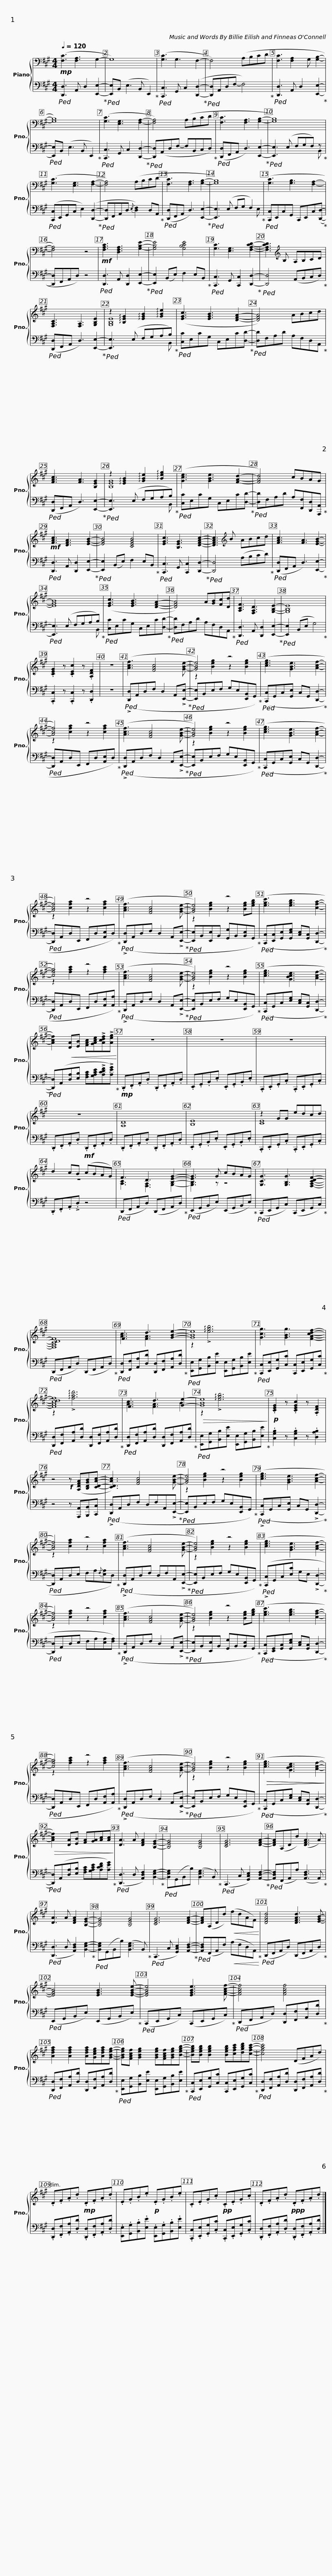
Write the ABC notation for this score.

X:1
%%score { ( 1 4 ) | ( 2 3 ) }
L:1/8
Q:1/4=120
M:4/4
I:linebreak $
K:A
V:1 bass
V:4 bass
V:2 bass
V:3 bass
V:1
!mp! ([F,C]3 [F,A,]3 G,2- | G,8) | ([G,C]3 G,3 F,2- | F,4) (A,B,CD | [F,C]3 [F,A,]2 G, [G,B,]2- | %5
 [G,B,]8) |$ ([G,C]3 [E,G,]3 [F,A,]2- | [F,A,]4) (A,B,CD | [F,C]3 [F,A,]3 [G,B,]2- | [G,B,]8) | %10
 ([G,C]3 [E,G,]3 [F,A,]2- | [F,A,]4) (A,B,CD |$ [F,C]3 [F,A,]3 [G,B,]2- | [G,B,]8) | ([G,C]3 [G,B,]3 [F,A,]2- | %15
 [F,A,]4) z4 |!mf! [F,A,C]3 [D,F,A,]3 [G,B,E]2- | [G,B,E]4 [G,B,CE]4 | [G,C]3 [E,G,]3 [F,A,CD]2- |$ [F,A,CD]3[K:treble] B, A,B,CD | %20
 [F,A,C]3 [F,A,]3 [G,B,E]2- | z2 !arpeggio![B,EG]2 !arpeggio![EGB]2 !arpeggio![GBe]2 | ([EGc]3 [EGB]3 [DFA]2- | [DFA]4) ABcd |$ [FAc]3 [FA]3 [B,EG]2- | %25
 z2 !arpeggio![EGB]2 !arpeggio![GBe]2 !arpeggio![Beg]2 | ([Gce]3 [GBe]3 [FAd]2- | [FAd]4) cBAG |!mf! [FAc]3 [DFA]3 [EGB]2- | [EGB]4 [CEGB]4 |$ %30
 [EGc]3 [B,EG]3 [DFAc]2- | [DFAc]3[K:treble] B ABcd | [FAc]3 [FA]3 [EGB]2- | [EGB]8 | ([EGc]3 [EGB]3 [DFA]2- | %35
 [DFA]4) A[GB][Fc][Dd] |$ [A,CF]3 [F,A,D]3 [G,B,E]2- | [G,B,E]8 | .[CEG]2 z .[CEc]2 z .[A,DF]2 | z8 | %40
 ([Acf]3 [FAc]4 [GBe]- | [GBe]4) z4 | ([ceg]3 [GBe]3 [Acf]2- |$ [Acf]4) z4 | ([Acf]3 [FAc]4 [GBe]- | %45
 [GBe]4) z4 | ([ceg]3 [GBe]3 [Acf]2- | [Acf]4) z4 |$ ([Acf]3 [FAc]4 [GBe]- | [GBe]4) z4 | %50
 ([egc']3 [egb]3 [cfa]2- | [cfa]4) z4 | ([Acf]3 [FAc]4 [GBe]- |$ [GBe]4) z4 | ([ceg]3 [GBce]3 [Acf]2- | %55
 [Acf]2)!<(! [DA][EB] [FAc][GAce]!>![Acdf]!>![Aeg]!<)! | z8 | z8 |$ z8 | z8 | %60
 [A,D]8 | [B,E]8 | z2 GG edcd |$ d2 cB!mf! (cBAG) | F3 D3 [B,EG]2- | %65
 [B,EG]3 G cBAG | [G,CG]3 [G,B,G]3 [F,A,CDF]2- | [F,A,CDF]8 |$ F3 d3 [GBe]2- | [GBe]8 | %70
 [Gcg]3 [GBg]3 [FAcdf]2- | [FAcdf]8 | F3 d3 [Ge]2- |$!>(! [GBe]8!>)! |!p! .[CEG]2 z .[CEGc]2 z .[A,DF]2 | %75
 z4!f! z ([A,DFA][B,DGB][CDAc]- | [CDAc]3) [FAc]4 [GBe]- | [GBe]4 z4 | ([ceg]3 [GBe]3 [Acf]2- |$ [Acf]4) z4 | %80
 ([Acf]3 [FAc]4 [GBe]- | [GBe]4) z4 | ([ceg]3 [GBe]3 [Acf]2- | [Acf]4) z4 |$ ([Acf]3 [FAc]4 [GBe]- | %85
 [GBe]4) z4 | ([egc']3 [egb]3 [cfa]2- | [cfa]4) z4 | ([Acf]3 [FAc]4 [GBe]- |$ [GBe]4) z4 | %90
!>(!!>(! ([ceg]3 [GBce]3 [Acf]2-!>)!!>)! |!>(! [Acf]2) [DA][EB] [FA][GA][Ac][Ac]!>)! | [DA]3 A [DFA]2 [B,EG]2- | [B,EG]4 [B,EG]4 | [CEG]6 [DFA]2- |$ %95
 [DFA](A,Dd) ([DFA]3 A) | [DA]3 A [DFA]2 [B,EG]2- | [B,EG]4 [B,EG]4 | [CEG]6 [DFA]2- | [DFA](A,Dd)!<(! (fdAF)!<)! | %100
 [DFAd]4 [DFAd]3 [EGB]- |$ [EGB]4 [EGB]3 [EGBe]- | [EGBe]4 [EGBe]3 [FAcf]- | [FAcf]4 [FAcf]4 | [Adfa]2 [Adfa]2 [Adfa][Gceg][Adfa][GBeg]- | %105
 [GBeg][FAcf] [GBeg]2 [GBeg][FAcf][GBeg][Begb]- |$ [Begb][Begb] [Begb]2 [Begb][cfac'][dgbd'][cfac']- | [cfac']4 (DFAd) | .D.F.A.d!mp! .D.F.A.d | .E.G.B.e!p! .E.G.B.e | %110
 .C.E.G.c!pp! .C.E.G.c |$ .D.F.A.d!ppp! .D.F.A.d |] %112
V:2
!ped! [D,,D,]3 A,, D,2 [E,,E,]2-!ped-up! |!ped! [E,,E,]B,, (E,3 B,, E,,2)!ped-up! |!ped! [C,,C,]3 G,, C,2 ([D,,D,]2-!ped-up! |!ped! [D,,D,]A,,D,F,- F,4)!ped-up! |!ped! [D,,D,]3 A,, D,2 [E,,E,]2-!ped-up! | %5
!ped! [E,,E,]B,, (E,3 B,, E,,2)!ped-up! |$!ped! [C,,C,]3 G,, C,2 [D,,D,]2-!ped-up! |!ped! [D,,D,](A,,D,F,- F,B,,C,D,)!ped-up! |!ped! ([D,,D,]F,,A,, D,3) [E,,E,]2-!ped-up! |!ped! [E,,E,]3 (E, F,G,F,) z!ped-up! | %10
!ped! ([C,,C,]E,,G,,C, E,2) ([D,,D,]2-!ped-up! |!ped! [D,,D,]F,,A,,D,{/E,} [D,F,]2) D,A,,!ped-up! |$!ped! ([D,,D,]F,,A,, D,3) [E,,E,]2-!ped-up! |!ped! [E,,E,]3 (E, F,G, F,2)!ped-up! |!ped! [C,,C,]E,,C,G,, C,,E,,C,([D,,D,]-!ped-up! | %15
 [D,,D,]F,,A,,D,) z4 |!ped! [D,,D,]3 A,, [D,,D,]2 [E,,E,]2-!ped-up! |!ped! [E,,E,]2 (B,,E,) F,2 E,B,,!ped-up! |!ped! [C,,C,]3 G,, [C,,C,]2 [D,,D,]2-!ped-up! |$!ped! [D,,D,]4 (A,,B,,C,D,)!ped-up! | %20
!ped! ([D,,D,]F,,A,, D,3) [E,,E,]2-!ped-up! |!ped! [E,,E,]3 (E, F,G,A,B,)!ped-up! |!ped! [C,C]E,CG, C,E,C[D,D]-!ped-up! |!ped! [D,D]F,A,D A,F,D,A,,!ped-up! |$!ped! ([D,,D,]F,,A,, D,3) [E,,E,]2-!ped-up! | %25
!ped! [E,,E,]3 (E, F,G,A,B,)!ped-up! |!ped! [C,C]E,CG, C,E,C[D,D]-!ped-up! |!ped! [D,D]F,A,D A,[F,,F,][D,,D,][A,,,A,,]!ped-up! |!ped! [D,,D,]3 A,, [D,,D,]2 [E,,E,]2-!ped-up! |!ped! [E,,E,]2 (B,,E,) F,2 E,B,,!ped-up! |$ %30
!ped! [C,,C,]3 G,, [C,,C,]2 [D,,D,]2-!ped-up! |!ped! [D,,D,]4 (A,B,CD)!ped-up! |!ped! ([D,,D,]F,,A,, D,3) [E,,E,]2-!ped-up! |!ped! [E,,E,]3 (E, F,G,A,B,)!ped-up! |!ped! [C,C]E,CG, C,E,C[D,D]-!ped-up! | %35
!ped! [D,D]F,A,D A,F,D,A,,!ped-up! |$!ped! [D,,D,]3 A,, [D,,D,]2 [E,,E,]2-!ped-up! |!ped! [E,,E,]2 (B,,E, G,4)!ped-up! | .[C,,C,]2 z .[C,,C,]2 z .[D,,D,]2 | z8 | %40
!ped! (!>![D,,D,]A,,D,F, D,2 A,,!>![E,,E,]-!ped-up! |!ped! [E,,E,]B,,E,F, G,E,[E,,B,,]G,,)!ped-up! |!ped! ([C,,C,]G,,C,[G,,E,] C,G,, [D,,D,]2-!ped-up! |$!ped! [D,,D,]A,,D,E,, F,,D,[A,,E,]D,)!ped-up! |!ped! (!>![D,,D,]A,,D,F, D,2 A,,!>![E,,E,]-!ped-up! | %45
!ped! [E,,E,]B,,E,F, G,E,[E,,B,,]G,,)!ped-up! |!ped! ([C,,C,]G,,C,[G,,E,] C,G,, [D,,D,]2-!ped-up! |!ped! [D,,D,]A,,D,E,, F,,D,[A,,E,]D,)!ped-up! |$!ped! (!>![D,,D,]A,,D,F, D,2 A,,!>![E,,E,]-!ped-up! |!ped! [E,,E,]B,,[E,,E,]B,, [G,,G,]B,,[B,,E,]G,,)!ped-up! | %50
!ped! ([C,,C,][E,,C,][G,,E,][G,,E,G,] [C,E,][G,,C,] [D,,D,]2-!ped-up! |!ped! [D,,D,]A,,D,E,, F,,D,[A,,F,][A,,A,])!ped-up! |!ped! (!>![D,,D,]A,,D,F, D,2 A,,!>![E,,E,]-!ped-up! |$!ped! [E,,E,]B,,E,F, G,E,[E,,B,,]G,,)!ped-up! |!ped! ([C,,C,]G,,C,[E,G,] [C,E,][G,,C,] [D,,D,]2-!ped-up! | %55
!ped! [D,,D,])(A,,[D,A,][E,B,] [F,A,C][G,A,CE]!>![A,CDF]!>![A,EG])!ped-up! |!mp! .D,,.F,,.A,,.D, .D,,.F,,.A,,.D, | .E,,.G,,.B,,.E, .E,,.G,,.B,,.E, |$ .C,,.E,,.G,,.C, .C,,.E,,.G,,.C, | .D,,.F,,.A,,.D, .D,,.F,,.A,,.D, | %60
 .D,,.F,,.A,,.D, .D,,.F,,.A,,.D, | .E,,.G,,.B,,.E, .E,,.G,,.B,,.E, | .C,,.E,,.G,,.C, .C,,.E,,.G,,.C, |$ .D,,.F,,.A,,!>!.D, z4 |!ped! (D,,F,,A,,D,) (D,,F,,A,,D,)!ped-up! | %65
!ped! (E,,G,,B,,E,) (E,,G,,B,,E,)!ped-up! |!ped! (C,,E,,G,,C,) (C,,E,,G,,C,)!ped-up! |!ped! (D,,F,,A,,D,) (D,,F,,A,,D,)!ped-up! |$!ped! [D,,D,][F,,F,][A,,A,][D,D] [D,,D,][F,,F,][A,,A,][D,D]!ped-up! |!ped! [E,,E,][G,,G,][B,,B,][E,E] [E,,E,][G,,G,][B,,B,][E,E]!ped-up! | %70
!ped! [C,,C,][E,,E,][G,,G,][C,C] [C,,C,][E,,E,][G,,G,][C,C]!ped-up! |!ped! [D,,D,][F,,F,][A,,A,][D,D] [D,,D,][F,,F,][A,,A,][D,D]!ped-up! |!ped! [D,,D,][F,,F,][A,,A,][D,D] [D,,D,][F,,F,][A,,A,][D,D]!ped-up! |$!ped! [E,,E,][G,,G,][B,,B,][E,E] [E,,E,][G,,G,][B,,B,][E,E]!ped-up! | .[C,G,B,]2 z .[C,G,B,]2 z .[D,A,B,]2 | %75
 z4 z [A,,,A,,][B,,,B,,][C,,C,] |!ped! (!>![D,,D,]A,,D,F, D,F,A,,!>![E,,E,]-!ped-up! |!ped! [E,,E,]B,,E,F, G,E,[E,,B,,]G,,)!ped-up! |!ped! (!>![C,,C,]G,,C,[G,,E,] C,G,, !>![D,,D,]2-!ped-up! |$!ped! [D,,D,]A,,D,E, F,A,{/F,}[E,A,]D,)!ped-up! | %80
!ped! (!>![D,,D,]A,,D,F, D,F,A,,!>![E,,E,]-!ped-up! |!ped! [E,,E,]B,,E,F, G,E,[E,,B,,]G,,)!ped-up! |!ped! (!>![C,,C,]G,,C,[E,C] G,E, !>![D,,D,]2-!ped-up! |!ped! [D,,D,]A,,D,E, F,A,[E,A,][F,A,])!ped-up! |$!ped! (!>![D,,D,]A,,D,F, D,2 A,,!>![E,,E,]-!ped-up! | %85
!ped! [E,,E,]B,,[E,,E,]B,, [G,,G,]B,,[B,,E,]G,,)!ped-up! |!ped! ([C,,C,][E,,G,,][G,,C,][G,,E,G,] [C,E,][G,,C,] [D,,D,]2-!ped-up! |!ped! [D,,D,]A,,D,E,, F,,D,[A,,F,][A,,A,])!ped-up! |!ped! (!>![D,,D,]A,,D,F, D,2 A,,!>![E,,E,]-!ped-up! |$!ped! [E,,E,]B,,E,F, G,E,[E,,B,,]G,,)!ped-up! | %90
!ped! ([C,,C,]G,,C,[E,G,] [C,E,][G,,C,] [D,,D,]2-!ped-up! |!ped! [D,,D,])(A,,[D,A,][E,B,] [F,A,C][G,A,CE][A,CDF][A,EG])!ped-up! |!ped! ([D,,D,]3 D, [A,,D,F,]2) [B,,E,G,]2-!ped-up! |!ped! [B,,E,G,](G,,B,,B,) ([B,,E,G,]3 B,,)!ped-up! |!ped! (C,,3 C, [G,,C,E,]2) [A,,D,F,]2-!ped-up! |$ %95
!ped! [A,,D,F,](F,,A,,A,) ([A,,D,F,]3 A,,)!ped-up! |!ped! ([D,,D,]3 D, [A,,D,F,]2) [B,,E,G,]2-!ped-up! |!ped! [B,,E,G,](G,,B,,B,) ([B,,E,G,]3 B,,)!ped-up! |!ped! (C,,3 C, [G,,C,E,]2) [A,,D,F,]2-!ped-up! |!ped! [A,,D,F,](F,,A,,F,)!<(! (A,F,D,A,,)!ped-up!!<)! | %100
!ped! (D,,F,,A,,D,) (D,,F,,A,,D,)!ped-up! |$!ped! (E,,G,,B,,E,) (E,,G,,B,,E,)!ped-up! |!ped! (C,,E,,G,,C,) (C,,E,,G,,C,)!ped-up! |!ped! (D,,F,,A,,D,) [D,,D,][F,,F,][A,,A,][D,D]!ped-up! |!ped! [D,,D,][F,,F,][A,,A,][D,D] [D,,D,][F,,F,][A,,A,][D,D]!ped-up! | %105
!ped! [E,,E,][G,,G,][B,,B,][E,E] [E,,E,][G,,G,][B,,B,][E,E]!ped-up! |$!ped! [C,,C,][E,,E,][G,,G,][C,C] [C,,C,][E,,E,][G,,G,][C,C]!ped-up! |!ped! [D,,D,][F,,F,][A,,A,][D,D] [D,,D,][F,,F,][A,,A,][D,D]!ped-up! | .[D,,D,].[F,,F,].[A,,A,].[D,D] .[D,,D,].[F,,F,].[A,,A,].[D,D] | .[E,,E,].[G,,G,].[B,,B,].[E,E] .[E,,E,].[G,,G,].[B,,B,].[E,E] | %110
 .[C,,C,].[E,,E,].[G,,G,].[C,C] .[C,,C,].[E,,E,].[G,,G,].[C,C] |$ .[D,,D,].[F,,F,].[A,,A,].[D,D] .[D,,D,].[F,,F,].[A,,A,].[D,D] |] %112
V:3
 x8 | x8 | x8 | x8 | x8 | %5
 x8 |$ x8 | x8 | x8 | x7 B,, | %10
 x8 | x8 |$ x8 | x7 E, | x8 | %15
 x8 | x8 | x8 | x8 |$ x8 | %20
 x8 | x7 B,, | x8 | x8 |$ x8 | %25
 x7 B,, | x8 | x8 | x8 | x8 |$ %30
 x8 | x8 | x8 | x7 B,, | x8 | %35
 x8 |$ x8 | x8 | x8 | x8 | %40
 x8 | x8 | x8 |$ x8 | x8 | %45
 x8 | x8 | x8 |$ x8 | x8 | %50
 x8 | x8 | x8 |$ x8 | x8 | %55
 x8 | x8 | x8 |$ x8 | x8 | %60
 x8 | x8 | x8 |$ x8 | x8 | %65
 x8 | x8 | x8 |$ x8 | x8 | %70
 x8 | x8 | x8 |$ x8 | x8 | %75
 x8 | x8 | x8 | x8 |$ x8 | %80
 x8 | x8 | x8 | x8 |$ x8 | %85
 x8 | x8 | x8 | x8 |$ x8 | %90
 x8 | x8 | x8 | x8 | x8 |$ %95
 x8 | x8 | x8 | x8 | x8 | %100
 x8 |$ x8 | x8 | x8 | x8 | %105
 x8 |$ x8 | x8 | x8 | x8 | %110
 x8 |$ x8 |] %112
V:4
 x8 | x8 | x8 | x8 | x8 | %5
 x8 |$ x8 | x8 | x8 | x8 | %10
 x8 | x8 |$ x8 | x8 | x8 | %15
 x8 | x8 | x8 | x8 |$ x3[K:treble] x5 | %20
 x8 | [G,B,E]8 | x8 | x8 |$ x8 | %25
 [B,EG]8 | x8 | x8 | x8 | x8 |$ %30
 x8 | x3[K:treble] x5 | x8 | x8 | x8 | %35
 x8 |$ x8 | x8 | x8 | x8 | %40
 x8 | z2 [Beg]2 z2 [Beg]2 | x8 |$ z2 [cfa]2 z2 [cfa]2 | x8 | %45
 z2 [Beg]2 z2 [Beg]2 | x8 | z2 [cfa]2 z2 [cfa]2 |$ x8 | z2 [Beg]2 z2 [Beg][egb] | %50
 x8 | z2 [fac']2 z2 [fac']2 | x8 |$ z2 [Beg]2 z2 [Beg]2 | x8 | %55
 x8 | x8 | x8 |$ x8 | x8 | %60
 x8 | x8 | [CE]8 |$ z8 | [A,C]3 [F,A,]3 G,2- | %65
 G,3 z z4 | x8 | x8 |$ [Ac]3 [FA]3 x2 | z2 !arpeggio!!>![egb]6 | %70
 x8 | z2 !arpeggio!!>![fad']6 | [Ac]3 [FA]3 B2- |$ z2 !arpeggio!!>![egb]6 | x8 | %75
 x8 | x8 | z2 [Beg]2 z2 [Beg]2 | x8 |$ z2 [cfa]2 z2 [cfa]2 | %80
 x8 | z2 [Beg]2 z2 [Beg]2 | x8 | z2 [cfa]2 z2 [cfa]2 |$ x8 | %85
 z2 [Beg]2 z2 [Beg][egb] | x8 | z2 [fac']2 z2 [fac']2 | x8 |$ z2 [Beg]2 z2 [Beg]2 | %90
 x8 | x8 | x8 | x8 | x8 |$ %95
 x8 | x8 | x8 | x8 | x8 | %100
 x8 |$ x8 | x8 | x8 | x8 | %105
 x8 |$ x8 | x8 | x8 | x8 | %110
 x8 |$ x8 |] %112
